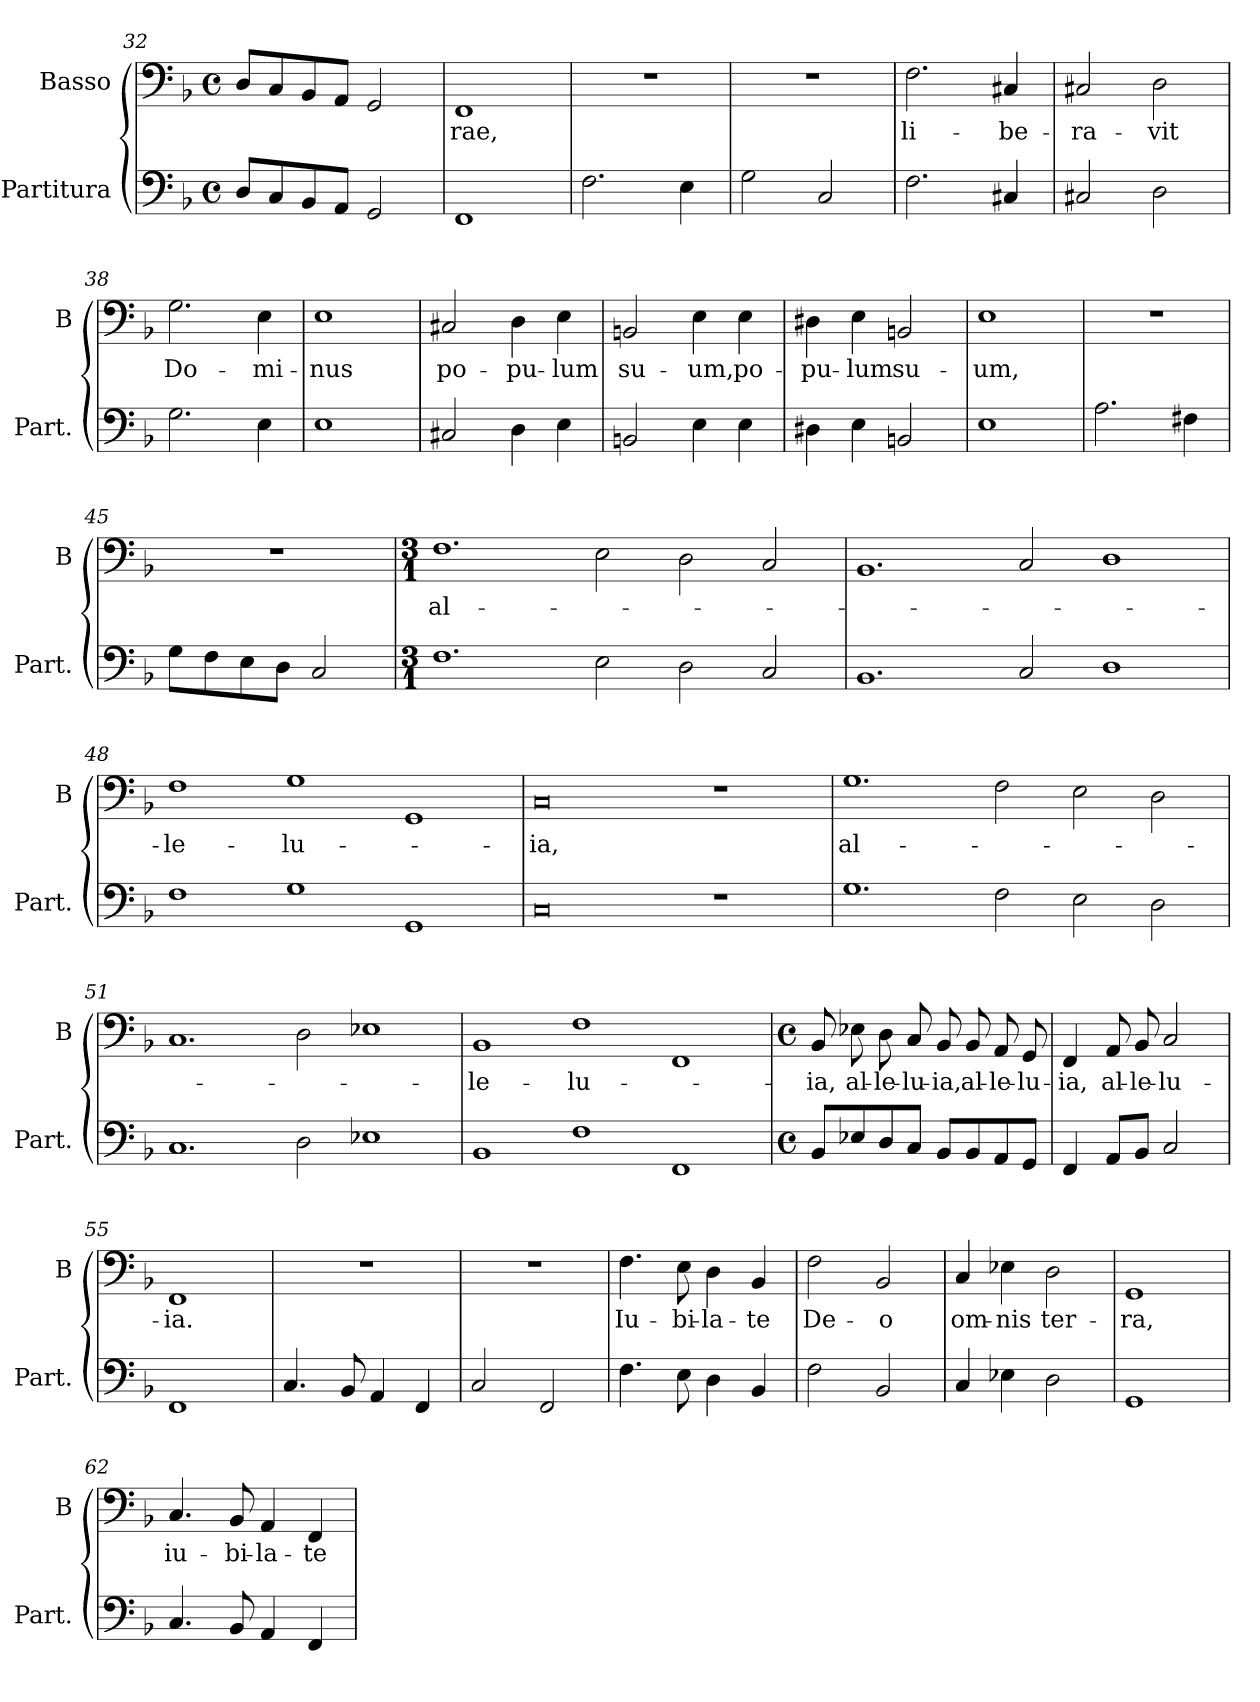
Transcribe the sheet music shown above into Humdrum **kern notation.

**kern	**kern	**text
*part2	*part1	*part1
*staff2	*staff1	*staff1
*I"Partitura	*I"Basso	*
*I'Part.	*I'B	*
*clefF4	*clefF4	*
*k[b-]	*k[b-]	*
*F:	*F:	*
*M4/4	*M4/4	*
*met(c)	*met(c)	*
=32	=32	=32
8D/L	8D/L	.
8C/	8C/	.
8BB-/	8BB-/	.
8AA/J	8AA/J	.
2GG/	2GG/	.
=33	=33	=33
1FF	1FF	-rae,
=34	=34	=34
2.F\	1r	.
4E\	.	.
=35	=35	=35
2G\	1r	.
2C/	.	.
=36	=36	=36
2.F\	2.F\	li-
4C#X/	4C#X/	-be-
=37	=37	=37
2C#X/	2C#X/	-ra-
2D\	2D\	-vit
=38	=38	=38
2.G\	2.G\	Do-
4E\	4E\	-mi-
=39	=39	=39
1E	1E	-nus
=40	=40	=40
2C#X/	2C#X/	po-
4D\	4D\	-pu-
4E\	4E\	-lum
=41	=41	=41
2BBn/	2BBn/	su-
4E\	4E\	-um,
4E\	4E\	po-
=42	=42	=42
4D#X\	4D#X\	-pu-
4E\	4E\	-lum
2BBn/	2BBn/	su-
=43	=43	=43
1E	1E	-um,
=44	=44	=44
2.A\	1r	.
4F#X\	.	.
=45	=45	=45
8G\L	1r	.
8F\	.	.
8E\	.	.
8D\J	.	.
2C/	.	.
=46	=46	=46
*M3/1	*M3/1	*
*	*MM480	*
1.F	1.F	al-
2E\	2E\	.
2D\	2D\	.
2C/	2C/	.
=47	=47	=47
1.BB-	1.BB-	.
2C/	2C/	.
1D	1D	.
=48	=48	=48
1F	1F	-le-
1G	1G	-lu-
1GG	1GG	.
=49	=49	=49
0C	0C	-ia,
1r	1r	.
=50	=50	=50
1.G	1.G	al-
2F\	2F\	.
2E\	2E\	.
2D\	2D\	.
=51	=51	=51
1.C	1.C	.
2D\	2D\	.
1E-X	1E-X	.
=52	=52	=52
1BB-	1BB-	-le-
1F	1F	-lu-
1FF	1FF	.
=53	=53	=53
*M4/4	*M4/4	*
*met(c)	*met(c)	*
*	*MM120	*
8BB-/L	8BB-/	-ia,
8E-X/	8E-X\	al-
8D/	8D\	-le-
8C/J	8C/	-lu-
8BB-/L	8BB-/	-ia,
8BB-/	8BB-/	al-
8AA/	8AA/	-le-
8GG/J	8GG/	-lu-
=54	=54	=54
4FF/	4FF/	-ia,
8AA/L	8AA/	al-
8BB-/J	8BB-/	-le-
2C/	2C/	-lu-
=55	=55	=55
1FF	1FF	-ia.
=56	=56	=56
4.C/	1r	.
8BB-/	.	.
4AA/	.	.
4FF/	.	.
=57	=57	=57
2C/	1r	.
2FF/	.	.
=58	=58	=58
4.F\	4.F\	Iu-
8E\	8E\	-bi-
4D\	4D\	-la-
4BB-/	4BB-/	-te
=59	=59	=59
2F\	2F\	De-
2BB-/	2BB-/	-o
=60	=60	=60
4C/	4C/	om-
4E-X\	4E-X\	-nis
2D\	2D\	ter-
=61	=61	=61
1GG	1GG	-ra,
=62	=62	=62
4.C/	4.C/	iu-
8BB-/	8BB-/	-bi-
4AA/	4AA/	-la-
4FF/	4FF/	-te
=	=	=
*-	*-	*-
